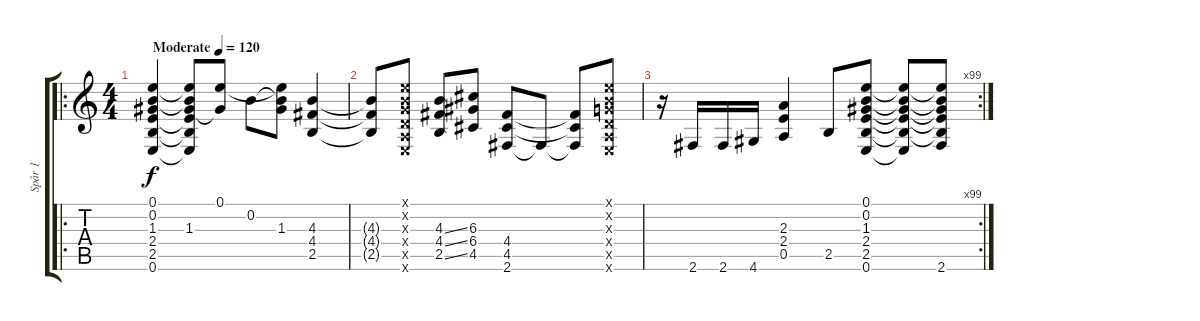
\track ("Spår 1" "Spår 1") {instrument distortionguitar}
\staff {score tabs}
\tuning (E4 B3 G3 D3 A2 E2) {hide}
\ro
\ts (4 4)
\tempo (120 "Moderate")
\clef g2
\ks c
(0.1 0.2 1.3 2.4 2.5 0.6).4{dy f instrument distortionguitar} (0.1{t} 0.2{t} 1.3 2.4{t} 2.5{t} 0.6{t}).8 (0.1 1.3{t}).8 0.2.8 (0.1{t} 0.2{t} 1.3).8 (4.3 4.4 2.5).4 |
(4.3{t} 4.4{t} 2.5{t}).8 (0.1{x} 0.2{x} 0.3{x} 0.4{x} 0.5{x} 0.6{x}).8 (4.3{ss} 4.4{ss} 2.5{ss}).8 (6.3 6.4 4.5).8 (4.4 4.5 2.6).8 2.6{t}.8 (4.4{t} 4.5{t} 2.6{t}).8 (0.1{x} 0.2{x} 0.3{x} 0.4{x} 0.5{x} 0.6{x}).8 |
\rc 99
r.16 2.6.16 2.6.16 4.6.16 (2.3 2.4 0.5).4 2.5.8 (0.1 0.2 1.3 2.4 2.5 0.6).8 (0.1{t} 0.2{t} 1.3{t} 2.4{t} 2.5{t} 0.6{t}).8 (0.1{t} 0.2{t} 1.3{t} 2.4{t} 2.5{t} 2.6).8
